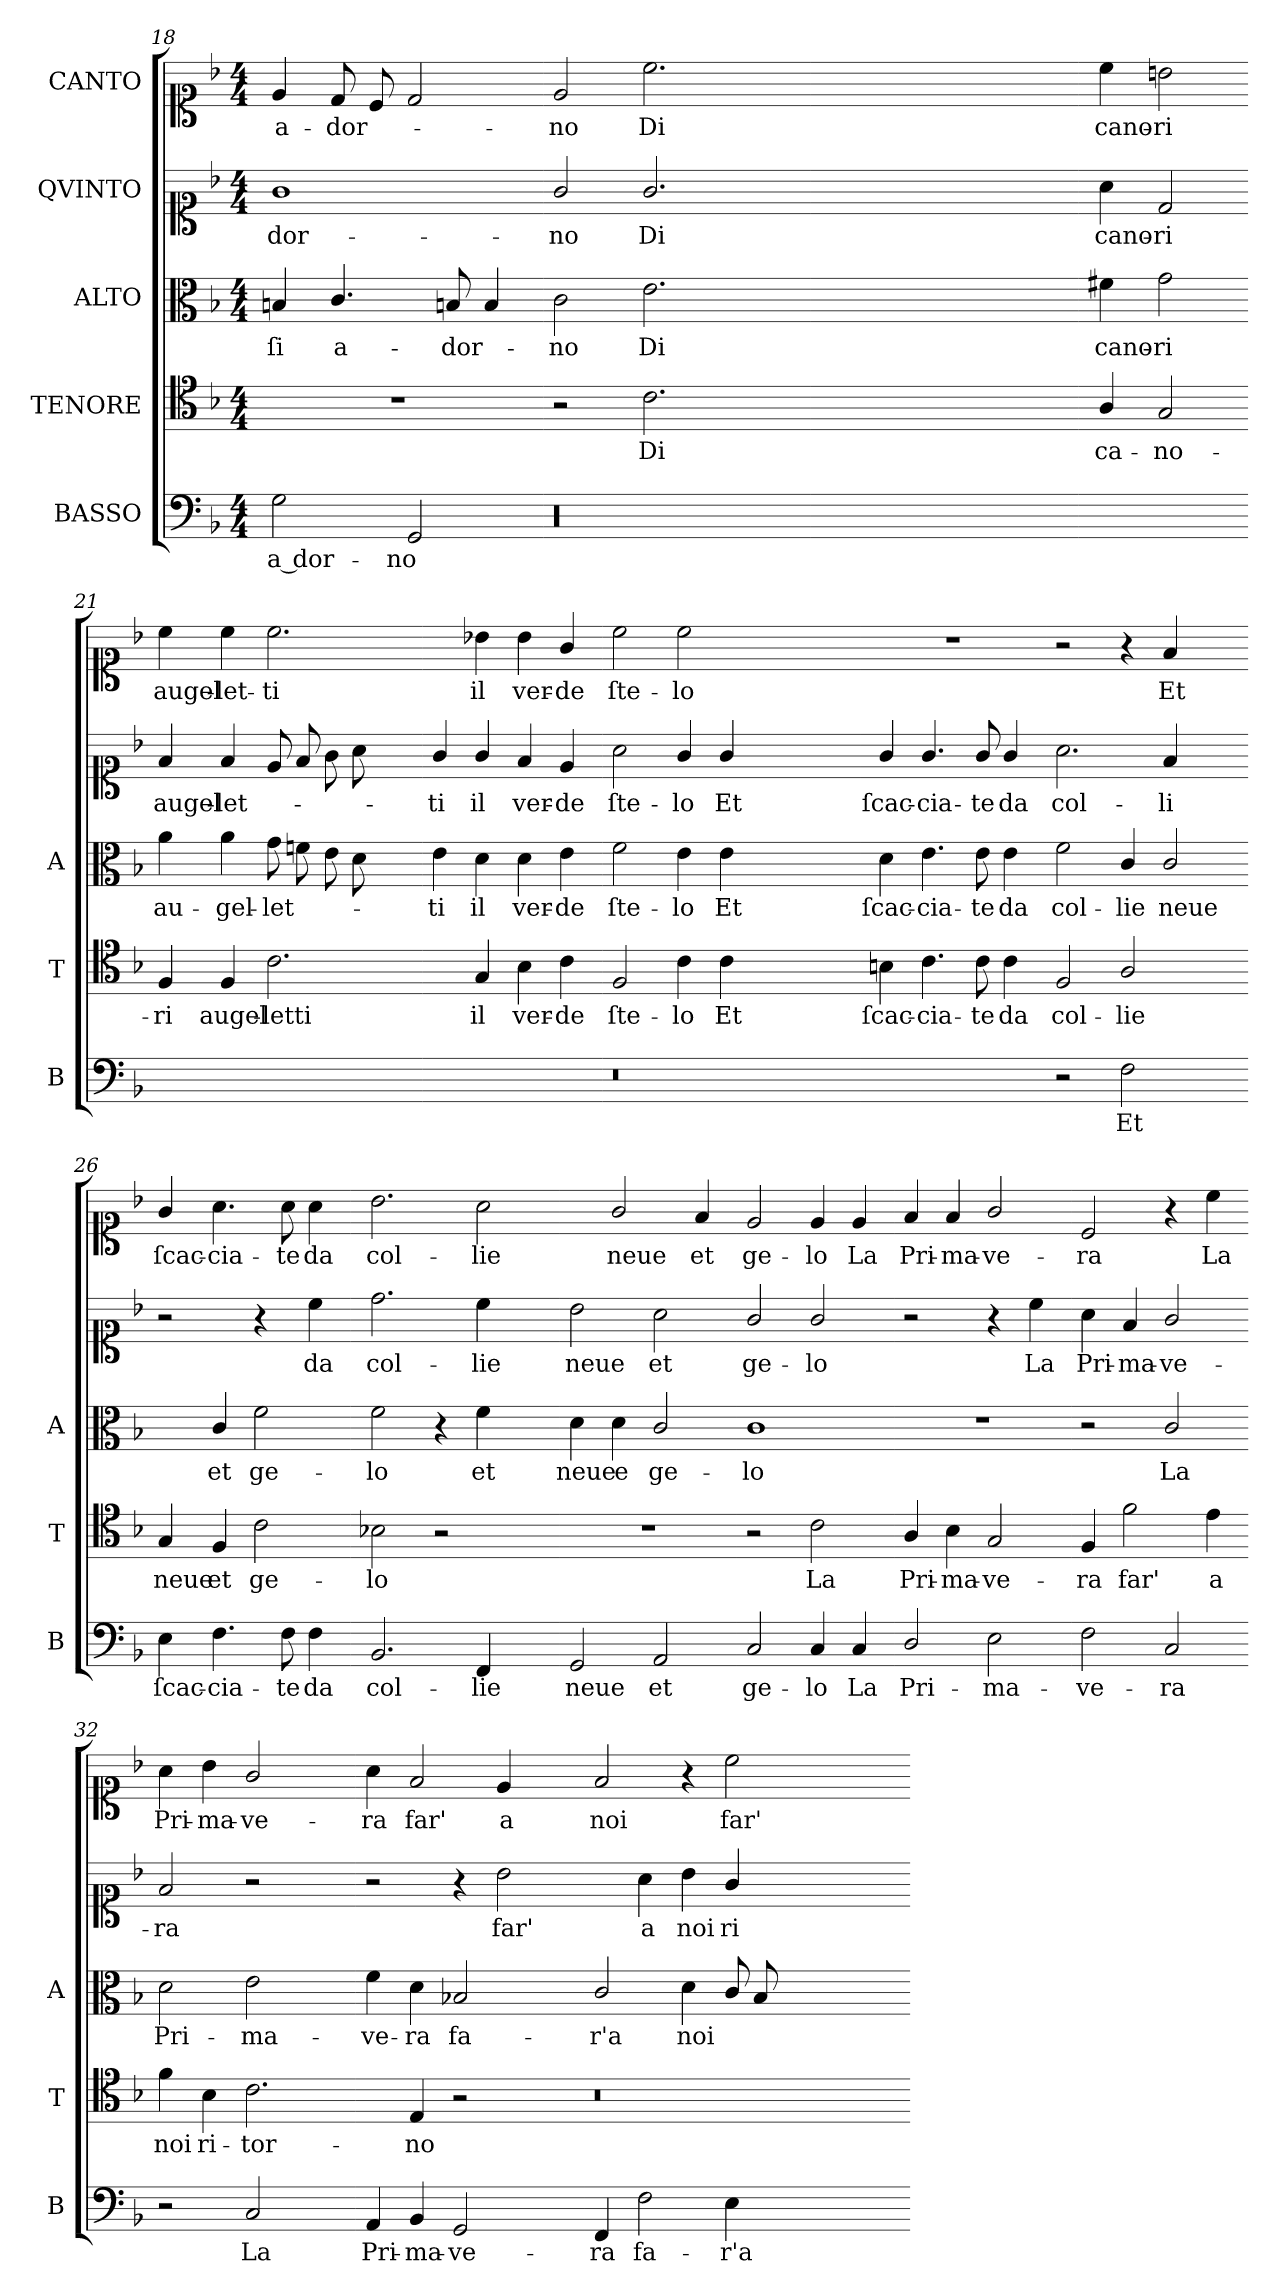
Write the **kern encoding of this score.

**kern	**text	**kern	**text	**kern	**text	**kern	**text	**kern	**text
*part5	*part5	*part4	*part4	*part3	*part3	*part2	*part2	*part1	*part1
*staff5	*staff5	*staff4	*staff4	*staff3	*staff3	*staff2	*staff2	*staff1	*staff1
*I"BASSO	*	*I"TENORE	*	*I"ALTO	*	*I"QVINTO	*	*I"CANTO	*
*I'B	*	*I'T	*	*I'A	*	*	*	*	*
*clefF4	*	*clefC4	*	*clefC3	*	*clefC1	*	*clefC1	*
*k[b-]	*	*k[b-]	*	*k[b-]	*	*k[b-]	*	*k[b-]	*
*F:	*	*F:	*	*F:	*	*F:	*	*F:	*
*M4/4	*	*M4/4	*	*M4/4	*	*M4/4	*	*M4/4	*
=18	=18	=18	=18	=18	=18	=18	=18	=18	=18
2G\	a dor-	1r	.	4Bn/	-ſi	1g	-dor-	4e/	a-
.	.	.	.	4.c/	a-	.	.	8d/	-dor-
.	.	.	.	.	.	.	.	8c/	.
2GG/	-no	.	.	.	.	.	.	2d/	.
.	.	.	.	8Bn/	-dor-	.	.	.	.
.	.	.	.	4B/	.	.	.	.	.
=19-	=19-	=19-	=19-	=19-	=19-	=19-	=19-	=19-	=19-
00r	.	2r	.	2c\	-no	2g/	-no	2e/	-no
.	.	2.c\	Di	2.e\	Di	2.g/	Di	2.cc\	Di
.	.	0ryy	.	0ryy	.	0ryy	.	0ryy	.
.	.	2.ryy	.	2.ryy	.	2.ryy	.	2.ryy	.
=20-	=20-	=20-	=20-	=20-	=20-	=20-	=20-	=20-	=20-
2.ryy	.	4A/	ca-	4f#X\	cano-	4a\	cano-	4cc\	cano-
.	.	2G/	-no-	2g\	-ri	2d/	-ri	2bn\	-ri
=21-	=21-	=21-	=21-	=21-	=21-	=21-	=21-	=21-	=21-
1ryy	.	4F/	-ri	4a\	au-	4f/	augel-	4cc\	augel-
.	.	4F/	augel-	4a\	-gel-	4f/	-let-	4cc\	-let-
.	.	2.c\	-letti	8g\	-let-	8e/	.	2.cc\	-ti
.	.	.	.	8fn\	.	8f/	.	.	.
.	.	.	.	8e\	.	8g\	.	.	.
.	.	.	.	8d\	.	8a\	.	.	.
4ryy	.	.	.	4ryy	.	4ryy	.	.	.
=22-	=22-	=22-	=22-	=22-	=22-	=22-	=22-	=22-	=22-
1ryy	.	4ryy	.	4e\	-ti	4g/	ti	4ryy	.
.	.	4G/	il	4d\	il	4g/	il	4b-X\	il
.	.	4B-\	ver-	4d\	ver-	4f/	ver-	4b-\	ver-
.	.	4c\	-de	4e\	-de	4e/	-de	4g/	-de
=23-	=23-	=23-	=23-	=23-	=23-	=23-	=23-	=23-	=23-
0r	.	2F/	ſte-	2f\	ſte-	2a\	ſte-	2cc\	ſte-
.	.	4c\	-lo	4e\	-lo	4g/	-lo	2cc\	-lo
.	.	4c\	Et	4e\	Et	4g/	Et	.	.
.	.	1ryy	.	1ryy	.	1ryy	.	1ryy	.
=24-	=24-	=24-	=24-	=24-	=24-	=24-	=24-	=24-	=24-
1ryy	.	4Bn\	ſcac-	4d\	ſcac-	4g/	ſcac-	1r	.
.	.	4.c\	-cia-	4.e\	-cia-	4.g/	-cia-	.	.
.	.	8c\	-te	8e\	-te	8g/	-te	.	.
.	.	4c\	da	4e\	da	4g/	da	.	.
=25-	=25-	=25-	=25-	=25-	=25-	=25-	=25-	=25-	=25-
2r	.	2F/	col-	2f\	col-	2.a\	col-	2r	.
2F\	Et	2A/	-lie	4c/	-lie	.	.	4r	.
.	.	.	.	2c/	neue	4f/	-li	4f/	Et
4ryy	.	4ryy	.	.	.	4ryy	.	4ryy	.
=26-	=26-	=26-	=26-	=26-	=26-	=26-	=26-	=26-	=26-
4E\	ſcac-	4G/	neue	4ryy	.	2r	.	4g/	ſcac-
4.F\	-cia-	4F/	et	4c/	et	.	.	4.a\	-cia-
.	.	2c\	ge-	2f\	ge-	4r	.	.	.
8F\	-te	.	.	.	.	.	.	8a\	-te
4F\	da	.	.	.	.	4cc\	da	4a\	da
=27-	=27-	=27-	=27-	=27-	=27-	=27-	=27-	=27-	=27-
2.BB-/	col-	2B-X\	-lo	2f\	-lo	2.dd\	col-	2.b-\	col-
.	.	2r	.	4r	.	.	.	.	.
4FF/	-lie	.	.	4f\	et	4cc\	-lie	2a\	-lie
4ryy	.	4ryy	.	4ryy	.	4ryy	.	.	.
=28-	=28-	=28-	=28-	=28-	=28-	=28-	=28-	=28-	=28-
2GG/	neue	1r	.	4d\	neue	2b-\	neue	4ryy	.
.	.	.	.	4d\	e	.	.	2g/	neue
2AA/	et	.	.	2c/	ge-	2a\	et	.	.
.	.	.	.	.	.	.	.	4f/	et
=29-	=29-	=29-	=29-	=29-	=29-	=29-	=29-	=29-	=29-
2C/	ge-	2r	.	1c	-lo	2g/	ge-	2e/	ge-
4C/	-lo	2c\	La	.	.	2g/	lo	4e/	-lo
4C/	La	.	.	.	.	.	.	4e/	La
=30-	=30-	=30-	=30-	=30-	=30-	=30-	=30-	=30-	=30-
2D/	Pri-	4A/	Pri-	1r	.	2r	.	4f/	Pri-
.	.	4B-\	-ma-	.	.	.	.	4f/	-ma-
2E\	-ma-	2G/	-ve-	.	.	4r	.	2g/	-ve-
.	.	.	.	.	.	4cc\	La	.	.
=31-	=31-	=31-	=31-	=31-	=31-	=31-	=31-	=31-	=31-
2F\	-ve-	4F/	-ra	2r	.	4a\	Pri-	2c/	-ra
.	.	2f\	far'	.	.	4f/	-ma-	.	.
2C/	-ra	.	.	2c/	La	2g/	-ve-	4r	.
.	.	4e\	a	.	.	.	.	4cc\	La
=32-	=32-	=32-	=32-	=32-	=32-	=32-	=32-	=32-	=32-
2r	.	4f\	noi	2d\	Pri-	2f/	-ra	4a\	Pri-
.	.	4B-\	ri-	.	.	.	.	4b-\	-ma-
!	!LO:LY:i	!	!	!	!	!	!	!	!
2C/	La	2.c\	-tor-	2e\	-ma-	2r	.	2g/	-ve-
4ryy	.	.	.	4ryy	.	4ryy	.	4ryy	.
=33-	=33-	=33-	=33-	=33-	=33-	=33-	=33-	=33-	=33-
!	!LO:LY:i	!	!	!	!	!	!	!	!
4AA/	Pri-	4ryy	.	4f\	-ve-	2r	.	4a\	-ra
!	!LO:LY:i	!	!	!	!	!	!	!	!
4BB-/	-ma-	4E/	-no	4d\	-ra	.	.	2f/	far'
!	!LO:LY:i	!	!	!	!	!	!	!	!
2GG/	-ve-	2r	.	2B-X/	fa-	4r	.	.	.
.	.	.	.	.	.	2b-\	far'	4e/	a
4ryy	.	4ryy	.	4ryy	.	.	.	4ryy	.
=34-	=34-	=34-	=34-	=34-	=34-	=34-	=34-	=34-	=34-
!	!LO:LY:i	!	!	!	!	!	!	!	!
4FF/	-ra	0r	.	2c/	-r'a	4ryy	.	2f/	noi
2F\	fa-	.	.	.	.	4a\	a	.	.
.	.	.	.	4d\	noi	4b-\	noi	4r	.
4E\	-r'a	.	.	8c/	.	4g/	ri-	2cc\	far'
.	.	.	.	8B-/	.	.	.	.	.
1ryy	.	.	.	1ryy	.	1ryy	.	.	.
.	.	.	.	.	.	.	.	2.ryy	.
=-	=-	=-	=-	=-	=-	=-	=-	=-	=-
*-	*-	*-	*-	*-	*-	*-	*-	*-	*-
